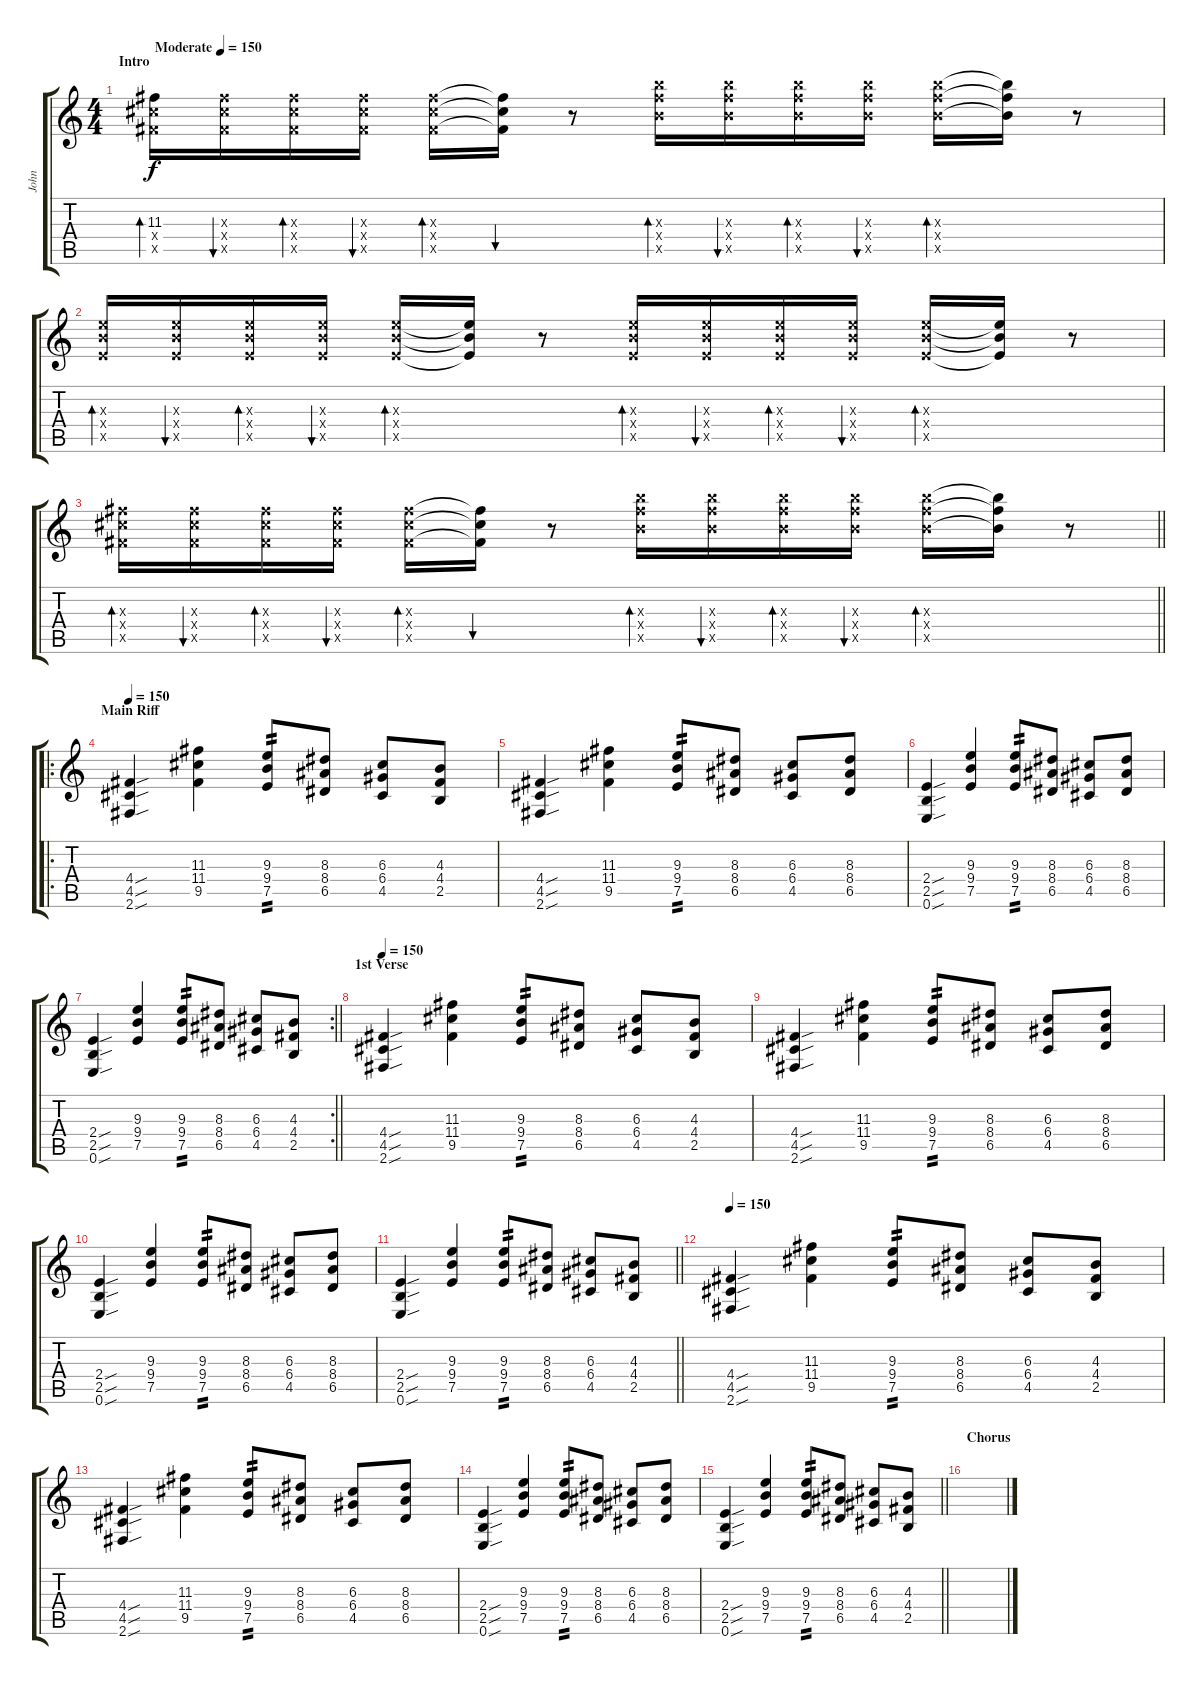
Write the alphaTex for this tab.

\track ("John" "John") {instrument overdrivenguitar}
\staff {score tabs}
\tuning (E4 B3 G3 D3 A2 E2) {hide}
\ts (4 4)
\section ("" "Intro")
\tempo (150 "Moderate")
\clef g2
\ks c
(11.3 11.4{x} 9.5{x}).16{bd 60 dy f instrument overdrivenguitar} (11.3{x} 11.4{x} 9.5{x}).16{bu 60} (11.3{x} 11.4{x} 9.5{x}).16{bd 60} (11.3{x} 11.4{x} 9.5{x}).16{bu 60} (11.3{x} 11.4{x} 9.5{x}).16{bd 60} (11.3{t} 11.4{t} 9.5{t}).16{bu 60} r.8 (16.3{x} 16.4{x} 14.5{x}).16{bd 60} (16.3{x} 16.4{x} 14.5{x}).16{bu 60} (16.3{x} 16.4{x} 14.5{x}).16{bd 60} (16.3{x} 16.4{x} 14.5{x}).16{bu 60} (16.3{x} 16.4{x} 14.5{x}).16{bd 60} (16.3{t} 16.4{t} 14.5{t}).16 r.8 |
(9.3{x} 9.4{x} 7.5{x}).16{bd 60} (9.3{x} 9.4{x} 7.5{x}).16{bu 60} (9.3{x} 9.4{x} 7.5{x}).16{bd 60} (9.3{x} 9.4{x} 7.5{x}).16{bu 60} (9.3{x} 9.4{x} 7.5{x}).16{bd 60} (9.3{t} 9.4{t} 7.5{t}).16 r.8 (9.3{x} 9.4{x} 7.5{x}).16{bd 60} (9.3{x} 9.4{x} 7.5{x}).16{bu 60} (9.3{x} 9.4{x} 7.5{x}).16{bd 60} (9.3{x} 9.4{x} 7.5{x}).16{bu 60} (9.3{x} 9.4{x} 7.5{x}).16{bd 60} (9.3{t} 9.4{t} 7.5{t}).16 r.8 |
\barLineRight lightlight
(11.3{x} 11.4{x} 9.5{x}).16{bd 60} (11.3{x} 11.4{x} 9.5{x}).16{bu 60} (11.3{x} 11.4{x} 9.5{x}).16{bd 60} (11.3{x} 11.4{x} 9.5{x}).16{bu 60} (11.3{x} 11.4{x} 9.5{x}).16{bd 60} (11.3{t} 11.4{t} 9.5{t}).16{bu 60} r.8 (16.3{x} 16.4{x} 14.5{x}).16{bd 60} (16.3{x} 16.4{x} 14.5{x}).16{bu 60} (16.3{x} 16.4{x} 14.5{x}).16{bd 60} (16.3{x} 16.4{x} 14.5{x}).16{bu 60} (16.3{x} 16.4{x} 14.5{x}).16{bd 60} (16.3{t} 16.4{t} 14.5{t}).16 r.8 |
\ro
\section ("" "Main Riff")
\tempo 150
(4.4{sou} 4.5{sou} 2.6{sou}).4 (11.3 11.4 9.5).4 (9.3 9.4 7.5).8{tp 2} (8.3 8.4 6.5).8 (6.3 6.4 4.5).8 (4.3 4.4 2.5).8 |
(4.4{sou} 4.5{sou} 2.6{sou}).4 (11.3 11.4 9.5).4 (9.3 9.4 7.5).8{tp 2} (8.3 8.4 6.5).8 (6.3 6.4 4.5).8 (8.3 8.4 6.5).8 |
(2.4{sou} 2.5{sou} 0.6{sou}).4 (9.3 9.4 7.5).4 (9.3 9.4 7.5).8{tp 2} (8.3 8.4 6.5).8 (6.3 6.4 4.5).8 (8.3 8.4 6.5).8 |
\rc 2
\barLineRight lightlight
(2.4{sou} 2.5{sou} 0.6{sou}).4 (9.3 9.4 7.5).4 (9.3 9.4 7.5).8{tp 2} (8.3 8.4 6.5).8 (6.3 6.4 4.5).8 (4.3 4.4 2.5).8 |
\section ("" "1st Verse")
\tempo 150
(4.4{sou} 4.5{sou} 2.6{sou}).4 (11.3 11.4 9.5).4 (9.3 9.4 7.5).8{tp 2} (8.3 8.4 6.5).8 (6.3 6.4 4.5).8 (4.3 4.4 2.5).8 |
(4.4{sou} 4.5{sou} 2.6{sou}).4 (11.3 11.4 9.5).4 (9.3 9.4 7.5).8{tp 2} (8.3 8.4 6.5).8 (6.3 6.4 4.5).8 (8.3 8.4 6.5).8 |
(2.4{sou} 2.5{sou} 0.6{sou}).4 (9.3 9.4 7.5).4 (9.3 9.4 7.5).8{tp 2} (8.3 8.4 6.5).8 (6.3 6.4 4.5).8 (8.3 8.4 6.5).8 |
\barLineRight lightlight
(2.4{sou} 2.5{sou} 0.6{sou}).4 (9.3 9.4 7.5).4 (9.3 9.4 7.5).8{tp 2} (8.3 8.4 6.5).8 (6.3 6.4 4.5).8 (4.3 4.4 2.5).8 |
\tempo 150
(4.4{sou} 4.5{sou} 2.6{sou}).4 (11.3 11.4 9.5).4 (9.3 9.4 7.5).8{tp 2} (8.3 8.4 6.5).8 (6.3 6.4 4.5).8 (4.3 4.4 2.5).8 |
(4.4{sou} 4.5{sou} 2.6{sou}).4 (11.3 11.4 9.5).4 (9.3 9.4 7.5).8{tp 2} (8.3 8.4 6.5).8 (6.3 6.4 4.5).8 (8.3 8.4 6.5).8 |
(2.4{sou} 2.5{sou} 0.6{sou}).4 (9.3 9.4 7.5).4 (9.3 9.4 7.5).8{tp 2} (8.3 8.4 6.5).8 (6.3 6.4 4.5).8 (8.3 8.4 6.5).8 |
\barLineRight lightlight
(2.4{sou} 2.5{sou} 0.6{sou}).4 (9.3 9.4 7.5).4 (9.3 9.4 7.5).8{tp 2} (8.3 8.4 6.5).8 (6.3 6.4 4.5).8 (4.3 4.4 2.5).8 |
\section ("" "Chorus")
